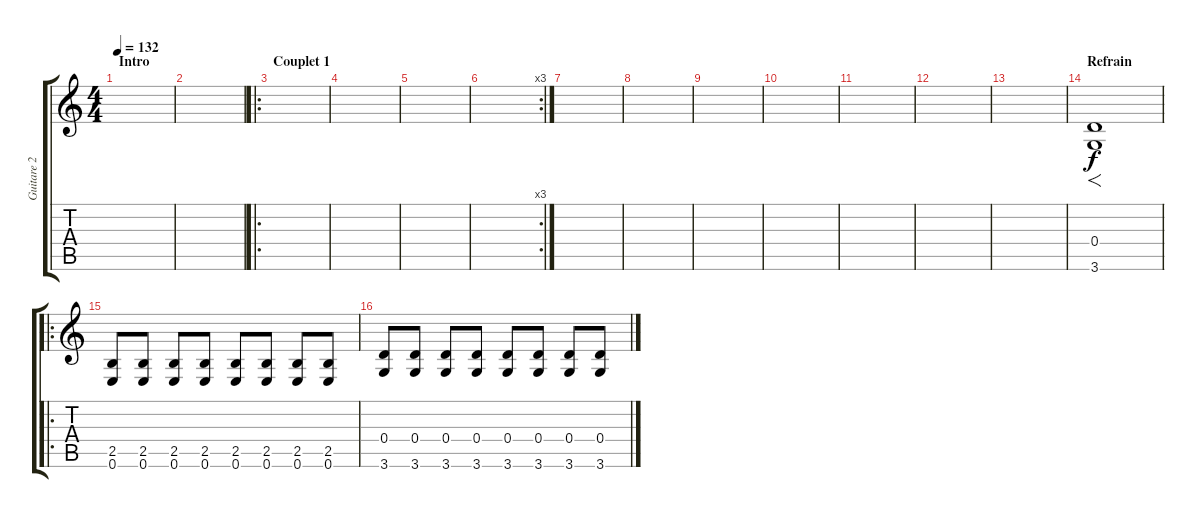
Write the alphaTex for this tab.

\track ("Guitare 2" "Guitare 2") {instrument distortionguitar}
\staff {score tabs}
\tuning (E4 B3 G3 D3 A2 E2) {hide}
\ts (4 4)
\section ("" "Intro")
\tempo 132
\clef g2
\ks c
|
|
\ro
\section ("" "Couplet 1")
|
|
|
\rc 3
|
|
|
|
|
|
|
|
\section ("" "Refrain")
(0.4 3.6).1{f} |
\ro
(2.5 0.6).8 (2.5 0.6).8 (2.5 0.6).8 (2.5 0.6).8 (2.5 0.6).8 (2.5 0.6).8 (2.5 0.6).8 (2.5 0.6).8 |
(0.4 3.6).8 (0.4 3.6).8 (0.4 3.6).8 (0.4 3.6).8 (0.4 3.6).8 (0.4 3.6).8 (0.4 3.6).8 (0.4 3.6).8
